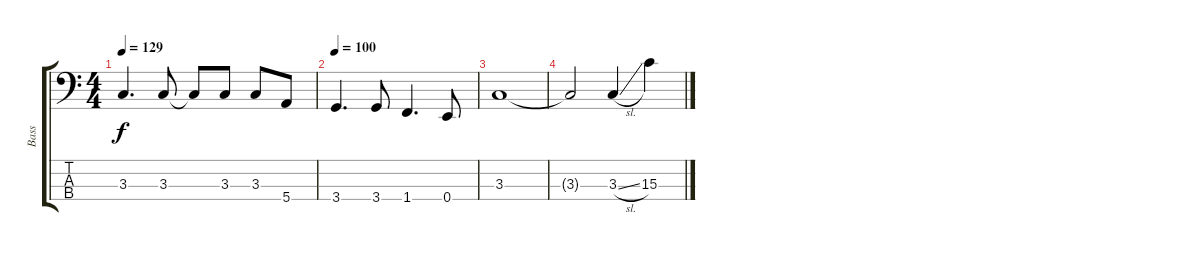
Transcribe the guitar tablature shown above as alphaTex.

\track ("Bass" "Bass") {instrument electricbasspick}
\staff {score tabs}
\tuning (G2 D2 A1 E1) {hide}
\ts (4 4)
\tempo 129
\clef f4
\ks c
3.3.4{d dy f} 3.3.8 3.3{t}.8 3.3.8 3.3.8 5.4.8 |
\tempo 100
3.4.4{d} 3.4.8 1.4.4{d} 0.4.8 |
3.3.1 |
3.3{t}.2 3.3{sl}.4 15.3.4
